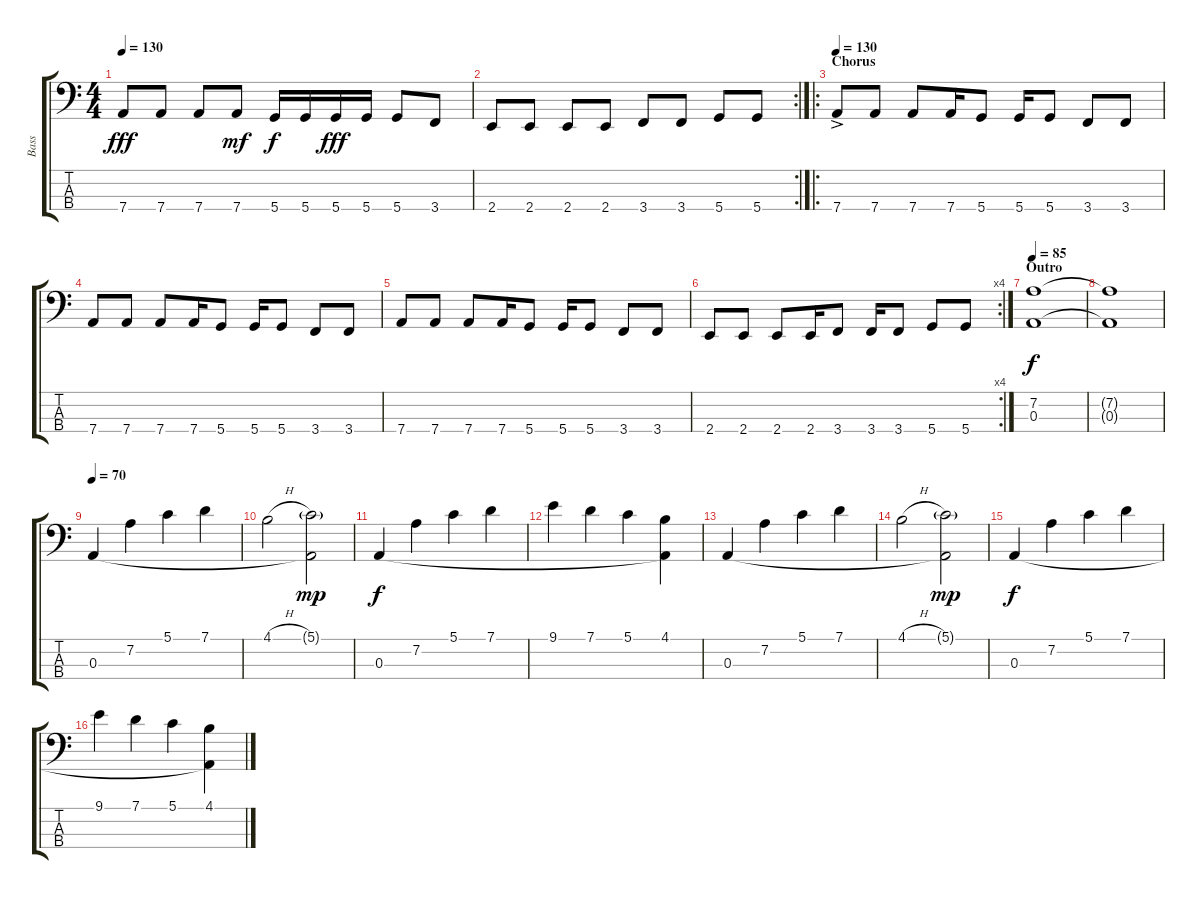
\track ("Bass" "Bass") {instrument electricbassfinger}
\staff {score tabs}
\tuning (G2 D2 A1 D1) {hide}
\ts (4 4)
\tempo 130
\clef f4
\ks c
7.4.8{dy fff} 7.4.8 7.4.8 7.4.8{dy mf} 5.4.16{dy f} 5.4.16 5.4.16{dy fff} 5.4.16 5.4.8 3.4.8 |
\rc 2
2.4.8 2.4.8 2.4.8 2.4.8 3.4.8 3.4.8 5.4.8 5.4.8 |
\ro
\section ("" "Chorus")
\tempo 130
7.4{ac}.8 7.4.8{instrument electricbassfinger} 7.4.8 7.4.16 5.4.8 5.4.16 5.4.8 3.4.8 3.4.8 |
7.4.8 7.4.8 7.4.8 7.4.16 5.4.8 5.4.16 5.4.8 3.4.8 3.4.8 |
7.4.8 7.4.8 7.4.8 7.4.16 5.4.8 5.4.16 5.4.8 3.4.8 3.4.8 |
\rc 4
2.4.8 2.4.8 2.4.8 2.4.16 3.4.8 3.4.16 3.4.8 5.4.8 5.4.8 |
\section ("" "Outro")
\tempo 85
(7.2 0.3).1{dy f} |
(7.2{t} 0.3{t}).1 |
\tempo 70
0.3.4 7.2.4 5.1.4 7.1.4 |
4.1{h}.2 (5.1{g} 0.3{t}).2{dy mp} |
0.3.4{dy f} 7.2.4 5.1.4 7.1.4 |
9.1.4 7.1.4 5.1.4 (4.1 0.3{t}).4 |
0.3.4 7.2.4 5.1.4 7.1.4 |
4.1{h}.2 (5.1{g} 0.3{t}).2{dy mp} |
0.3.4{dy f} 7.2.4 5.1.4 7.1.4 |
9.1.4 7.1.4 5.1.4 (4.1 0.3{t}).4
